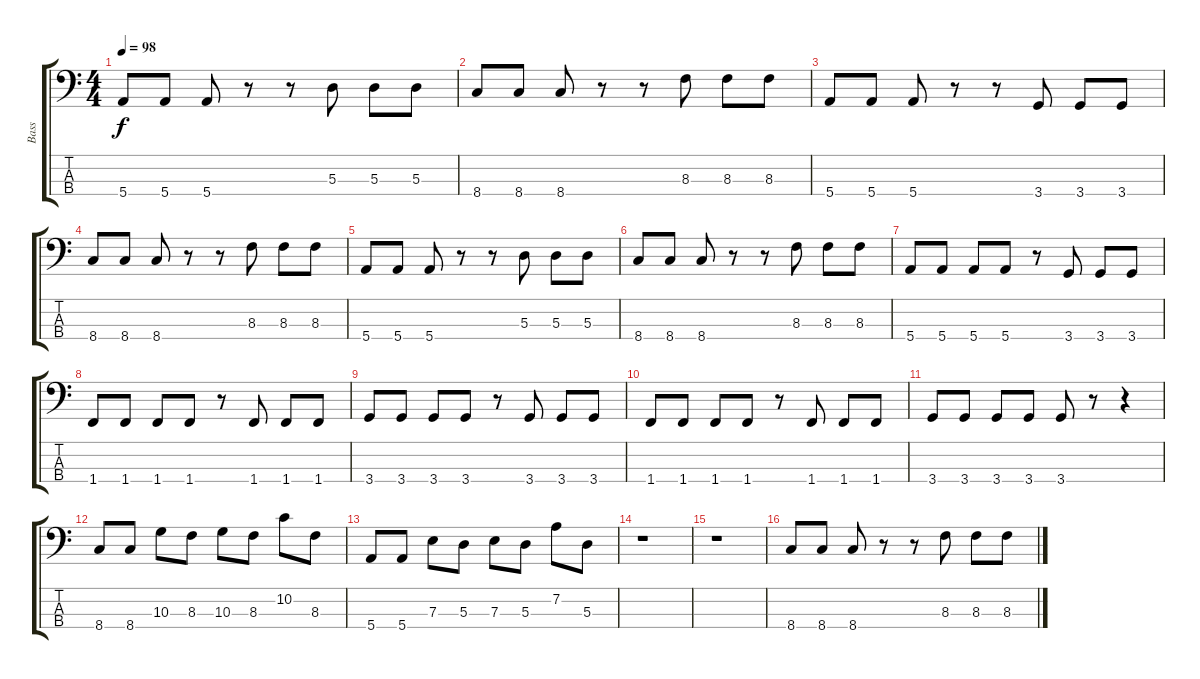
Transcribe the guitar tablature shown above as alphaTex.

\track ("Bass" "Bass") {instrument electricbassfinger}
\staff {score tabs}
\tuning (G2 D2 A1 E1) {hide}
\ts (4 4)
\tempo 98
\clef f4
\ks c
5.4.8{dy f} 5.4.8 5.4.8 r.8 r.8 5.3.8 5.3.8 5.3.8 |
8.4.8 8.4.8 8.4.8 r.8 r.8 8.3.8 8.3.8 8.3.8 |
5.4.8 5.4.8 5.4.8 r.8 r.8 3.4.8 3.4.8 3.4.8 |
8.4.8 8.4.8 8.4.8 r.8 r.8 8.3.8 8.3.8 8.3.8 |
5.4.8 5.4.8 5.4.8 r.8 r.8 5.3.8 5.3.8 5.3.8 |
8.4.8 8.4.8 8.4.8 r.8 r.8 8.3.8 8.3.8 8.3.8 |
5.4.8 5.4.8 5.4.8 5.4.8 r.8 3.4.8 3.4.8 3.4.8 |
1.4.8 1.4.8 1.4.8 1.4.8 r.8 1.4.8 1.4.8 1.4.8 |
3.4.8 3.4.8 3.4.8 3.4.8 r.8 3.4.8 3.4.8 3.4.8 |
1.4.8 1.4.8 1.4.8 1.4.8 r.8 1.4.8 1.4.8 1.4.8 |
3.4.8 3.4.8 3.4.8 3.4.8 3.4.8 r.8 r.4 |
8.4.8 8.4.8 10.3.8 8.3.8 10.3.8 8.3.8 10.2.8 8.3.8 |
5.4.8 5.4.8 7.3.8 5.3.8 7.3.8 5.3.8 7.2.8 5.3.8 |
r.1 |
r.1 |
8.4.8 8.4.8 8.4.8 r.8 r.8 8.3.8 8.3.8 8.3.8
